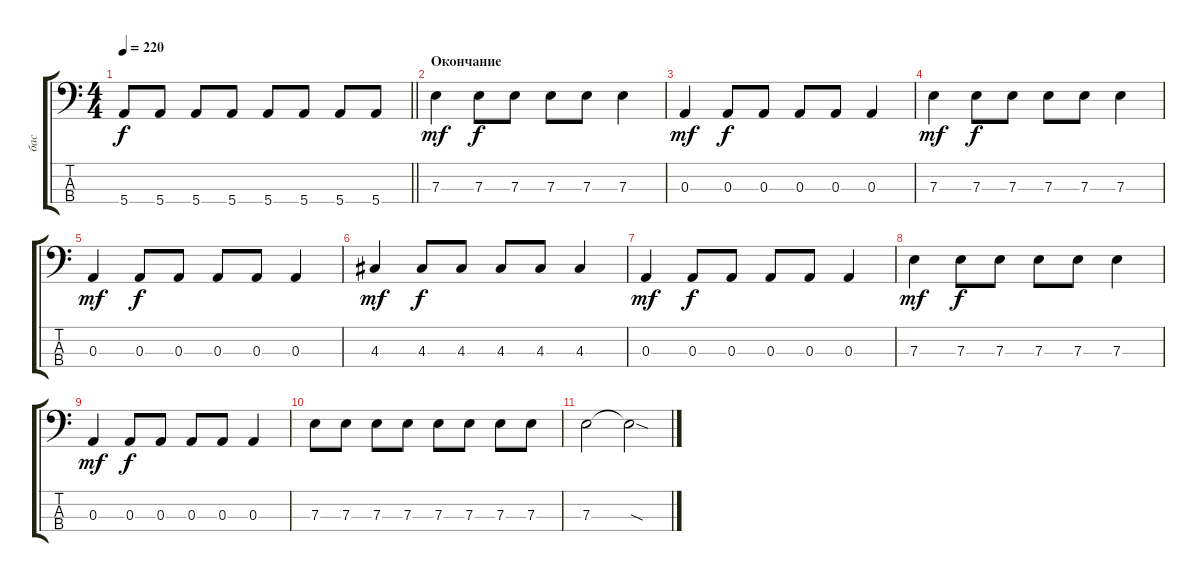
\track ("бас" "бас") {instrument electricbassfinger}
\staff {score tabs}
\tuning (G2 D2 A1 E1) {hide}
\ts (4 4)
\tempo 220
\clef f4
\barLineRight lightlight
\ks c
5.4.8{dy f} 5.4.8 5.4.8 5.4.8 5.4.8 5.4.8 5.4.8 5.4.8 |
\section ("" "Окончание")
7.3.4{dy mf} 7.3.8{dy f} 7.3.8 7.3.8 7.3.8 7.3.4 |
0.3.4{dy mf} 0.3.8{dy f} 0.3.8 0.3.8 0.3.8 0.3.4 |
7.3.4{dy mf} 7.3.8{dy f} 7.3.8 7.3.8 7.3.8 7.3.4 |
0.3.4{dy mf} 0.3.8{dy f} 0.3.8 0.3.8 0.3.8 0.3.4 |
4.3.4{dy mf} 4.3.8{dy f} 4.3.8 4.3.8 4.3.8 4.3.4 |
0.3.4{dy mf} 0.3.8{dy f} 0.3.8 0.3.8 0.3.8 0.3.4 |
7.3.4{dy mf} 7.3.8{dy f} 7.3.8 7.3.8 7.3.8 7.3.4 |
0.3.4{dy mf} 0.3.8{dy f} 0.3.8 0.3.8 0.3.8 0.3.4 |
7.3.8 7.3.8 7.3.8 7.3.8 7.3.8 7.3.8 7.3.8 7.3.8 |
7.3.2 7.3{sod t}.2
